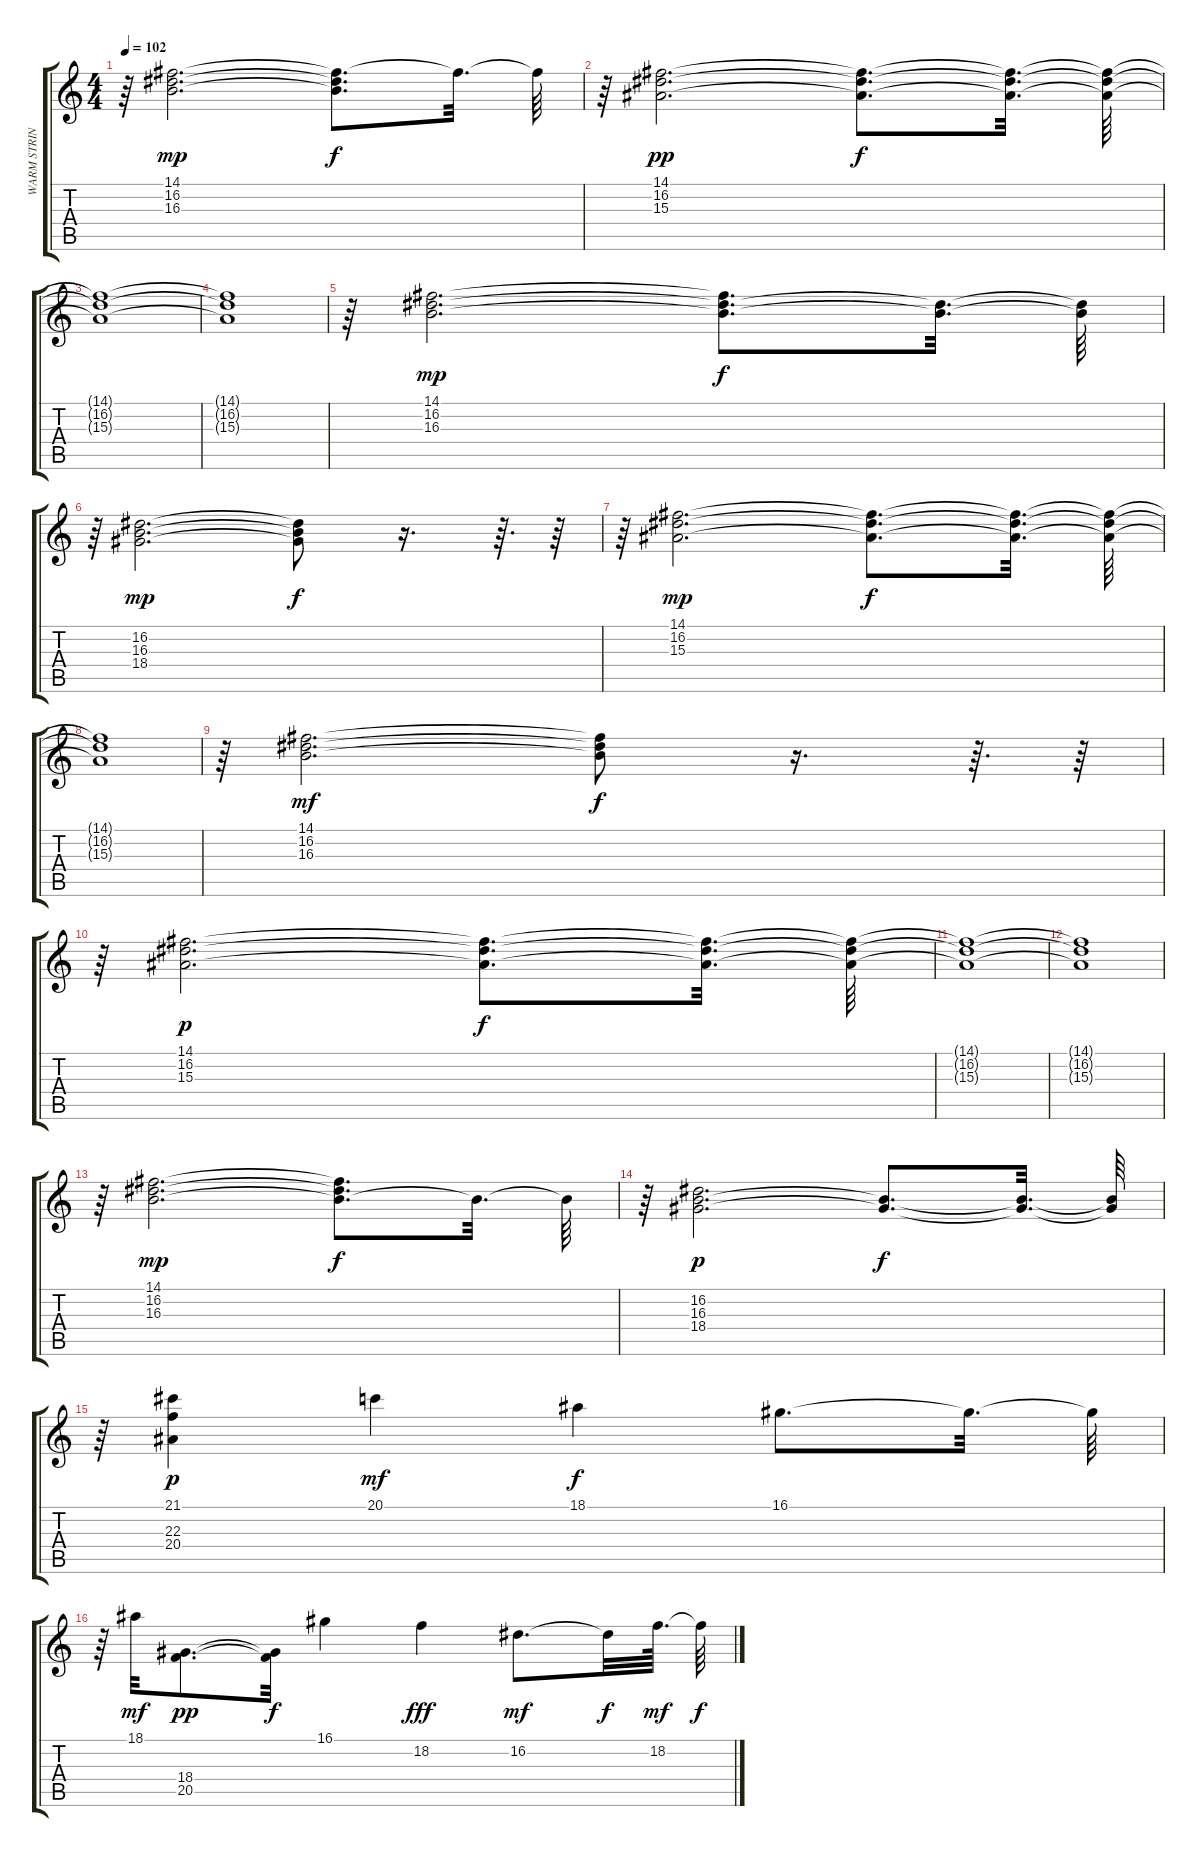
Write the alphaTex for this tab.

\track ("WARM STRINGS" "WARM STRIN") {instrument stringensemble2}
\staff {score tabs}
\tuning (E4 B3 G3 D3 A2 E2) {hide}
\ts (4 4)
\tempo 102
\clef g2
\ks c
r.64{dy p} (14.1 16.2 16.3).2{d dy mp} (14.1{t} 16.2{t} 16.3{t}).8{d dy f} 14.1{t}.32{d} 14.1{t}.64 |
r.64 (14.1 16.2 15.3).2{d dy pp} (14.1{t} 16.2{t} 15.3{t}).8{d dy f} (14.1{t} 16.2{t} 15.3{t}).32{d} (14.1{t} 16.2{t} 15.3{t}).64 |
(14.1{t} 16.2{t} 15.3{t}).1 |
(14.1{t} 16.2{t} 15.3{t}).1 |
r.64 (14.1 16.2 16.3).2{d dy mp} (14.1{t} 16.2{t} 16.3{t}).8{d dy f} (16.2{t} 16.3{t}).32{d} (16.2{t} 16.3{t}).64 |
r.64 (16.2 16.3 18.4).2{d dy mp} (16.2{t} 16.3{t} 18.4{t}).8{dy f} r.16{d} r.64{d} r.64 |
r.64 (14.1 16.2 15.3).2{d dy mp} (14.1{t} 16.2{t} 15.3{t}).8{d dy f} (14.1{t} 16.2{t} 15.3{t}).32{d} (14.1{t} 16.2{t} 15.3{t}).64 |
(14.1{t} 16.2{t} 15.3{t}).1 |
r.64 (14.1 16.2 16.3).2{d dy mf} (14.1{t} 16.2{t} 16.3{t}).8{dy f} r.16{d} r.64{d} r.64 |
r.64 (14.1 16.2 15.3).2{d dy p} (14.1{t} 16.2{t} 15.3{t}).8{d dy f} (14.1{t} 16.2{t} 15.3{t}).32{d} (14.1{t} 16.2{t} 15.3{t}).64 |
(14.1{t} 16.2{t} 15.3{t}).1 |
(14.1{t} 16.2{t} 15.3{t}).1 |
r.64 (14.1 16.2 16.3).2{d dy mp} (14.1{t} 16.2{t} 16.3{t}).8{d dy f} 16.3{t}.32{d} 16.3{t}.64 |
r.64 (16.2 16.3 18.4).2{d dy p} (16.3{t} 18.4{t}).8{d dy f} (16.3{t} 18.4{t}).32{d} (16.3{t} 18.4{t}).64 |
r.64 (21.1 22.3 20.4).4{dy p} 20.1.4{dy mf} 18.1.4{dy f} 16.1.8{d} 16.1{t}.32{d} 16.1{t}.64 |
r.64 18.1.32{dy mf} (18.4 20.5).8{d dy pp} (18.4{t} 20.5{t}).32{dy f} 16.1.4 18.2.4{dy fff} 16.2.8{d dy mf} 16.2{t}.32{dy f} 18.2.64{d dy mf} 18.2{t}.64{dy f}
